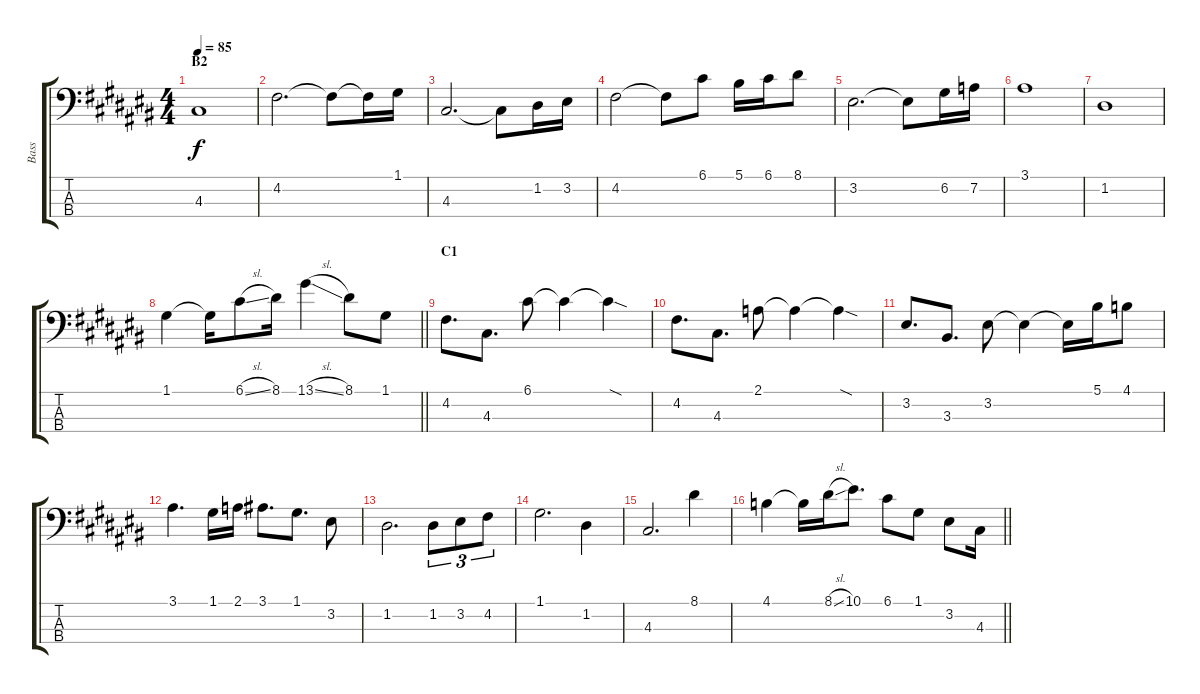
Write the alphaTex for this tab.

\track ("Bass" "Bass") {instrument electricbassfinger}
\staff {score tabs}
\tuning (G2 D2 A1 E1) {hide}
\ts (4 4)
\section ("" "B2")
\tempo 85
\clef f4
\ks c#
4.3.1{dy f} |
4.2.2{d} 4.2{t}.8 4.2{t}.16 1.1.16 |
4.3.2{d} 4.3{t}.8 1.2.16 3.2.16 |
4.2.2 4.2{t}.8 6.1.8 5.1.16 6.1.16 8.1.8 |
3.2.2{d} 3.2{t}.8 6.2.16 7.2.16 |
3.1.1 |
1.2.1 |
\barLineRight lightlight
1.1.4 1.1{t}.16 6.1{sl}.8 8.1.16 13.1{sl}.4 8.1.8 1.1.8 |
\section ("" "C1")
4.2.8{d} 4.3.8{d} 6.1.8 6.1{t}.4 6.1{sod t}.4 |
4.2.8{d} 4.3.8{d} 2.1.8 2.1{t}.4 2.1{sod t}.4 |
3.2.8{d} 3.3.8{d} 3.2.8 3.2{t}.4 3.2{t}.16 5.1.16 4.1.8 |
3.1.4{d} 1.1.16 2.1.16 3.1.8{d} 1.1.8{d} 3.2.8 |
1.2.2{d} 1.2.8{tu (3 2)} 3.2.8{tu (3 2)} 4.2.8{tu (3 2)} |
1.1.2{d} 1.2.4 |
4.3.2{d} 8.1.4 |
\barLineRight lightlight
4.1.4 4.1{t}.16 8.1{sl}.16 10.1.8{d} 6.1.8 1.1.8 3.2.8 4.3.16
